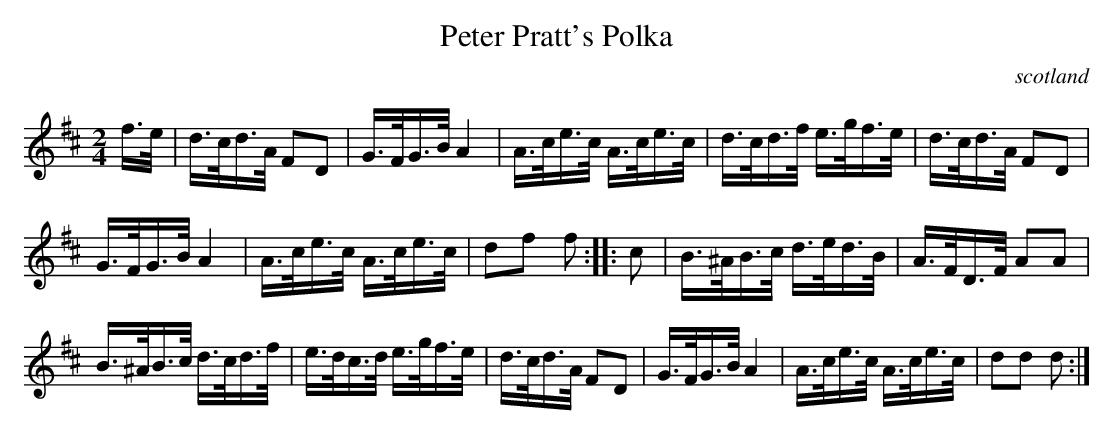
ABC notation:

X:1
T:Peter Pratt's Polka
O:scotland
M:2/4
K:D
f>e |\
d>cd>A F2D2 | G>FG>B A4 | \
A>ce>c A>ce>c | d>cd>f e>gf>e |\
d>cd>A F2D2 |
G>FG>B A4 | \
A>ce>c A>ce>c | d2f2 f2 :: c2 |\
B>^AB>c d>ed>B | A>FD>F A2A2|
B>^AB>c d>cd>f | e>dc>d e>gf>e | \
d>cd>A F2D2 | G>FG>B A4 |\
A>ce>c A>ce>c | d2d2 d2 :|
